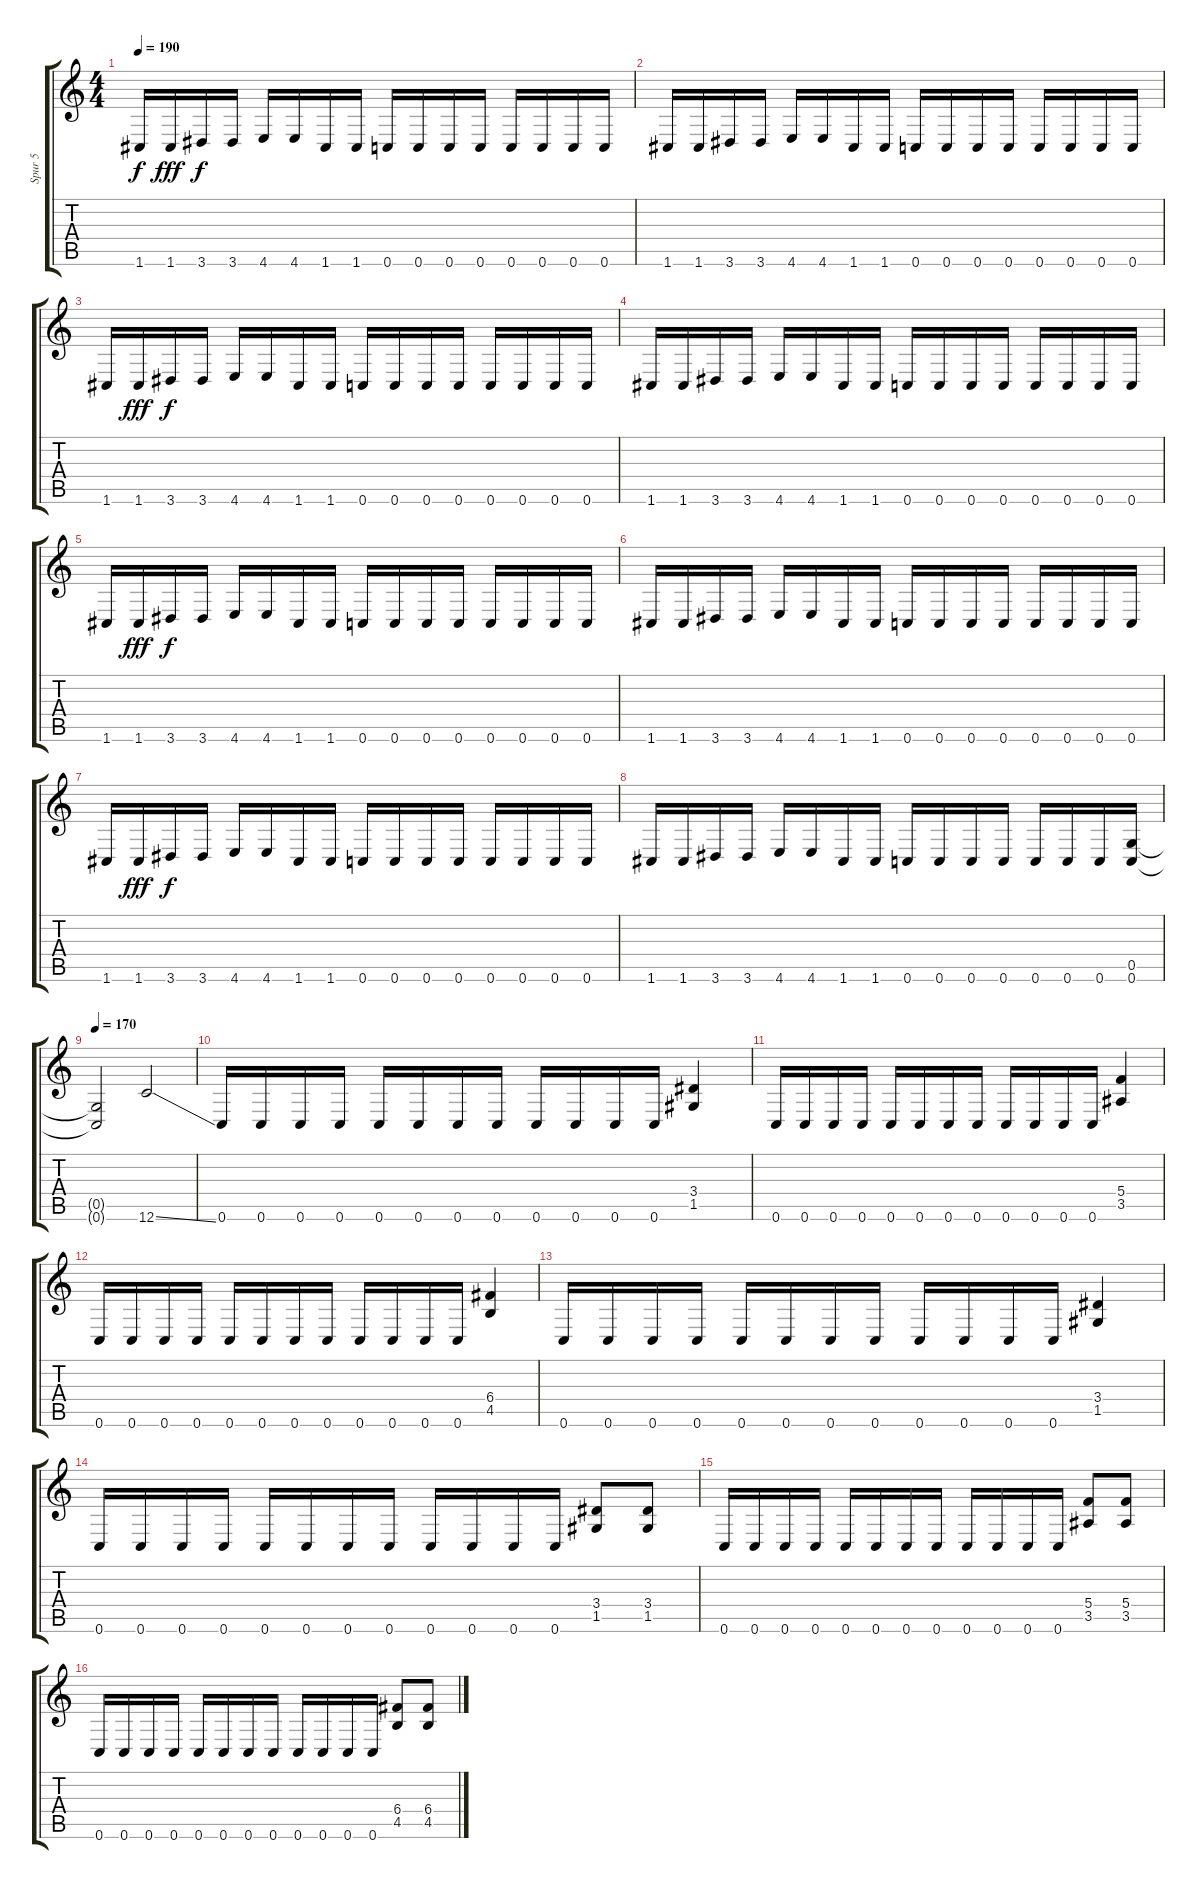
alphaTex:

\track ("Spur 5" "Spur 5") {instrument overdrivenguitar}
\staff {score tabs}
\tuning (D4 A3 F3 C3 G2 C2) {hide}
\ts (4 4)
\tempo 190
\clef g2
\ks c
1.6.16{dy f} 1.6.16{dy fff} 3.6.16{dy f} 3.6.16 4.6.16 4.6.16 1.6.16 1.6.16 0.6.16 0.6.16 0.6.16 0.6.16 0.6.16 0.6.16 0.6.16 0.6.16 |
1.6.16 1.6.16 3.6.16 3.6.16 4.6.16 4.6.16 1.6.16 1.6.16 0.6.16 0.6.16 0.6.16 0.6.16 0.6.16 0.6.16 0.6.16 0.6.16 |
1.6.16 1.6.16{dy fff} 3.6.16{dy f} 3.6.16 4.6.16 4.6.16 1.6.16 1.6.16 0.6.16 0.6.16 0.6.16 0.6.16 0.6.16 0.6.16 0.6.16 0.6.16 |
1.6.16 1.6.16 3.6.16 3.6.16 4.6.16 4.6.16 1.6.16 1.6.16 0.6.16 0.6.16 0.6.16 0.6.16 0.6.16 0.6.16 0.6.16 0.6.16 |
1.6.16 1.6.16{dy fff} 3.6.16{dy f} 3.6.16 4.6.16 4.6.16 1.6.16 1.6.16 0.6.16 0.6.16 0.6.16 0.6.16 0.6.16 0.6.16 0.6.16 0.6.16 |
1.6.16 1.6.16 3.6.16 3.6.16 4.6.16 4.6.16 1.6.16 1.6.16 0.6.16 0.6.16 0.6.16 0.6.16 0.6.16 0.6.16 0.6.16 0.6.16 |
1.6.16 1.6.16{dy fff} 3.6.16{dy f} 3.6.16 4.6.16 4.6.16 1.6.16 1.6.16 0.6.16 0.6.16 0.6.16 0.6.16 0.6.16 0.6.16 0.6.16 0.6.16 |
1.6.16 1.6.16 3.6.16 3.6.16 4.6.16 4.6.16 1.6.16 1.6.16 0.6.16 0.6.16 0.6.16 0.6.16 0.6.16 0.6.16 0.6.16 (0.5 0.6).16 |
\tempo 170
(0.5{t} 0.6{t}).2 12.6{ss}.2 |
0.6.16 0.6.16 0.6.16 0.6.16 0.6.16 0.6.16 0.6.16 0.6.16 0.6.16 0.6.16 0.6.16 0.6.16 (3.4 1.5).4 |
0.6.16 0.6.16 0.6.16 0.6.16 0.6.16 0.6.16 0.6.16 0.6.16 0.6.16 0.6.16 0.6.16 0.6.16 (5.4 3.5).4 |
0.6.16 0.6.16 0.6.16 0.6.16 0.6.16 0.6.16 0.6.16 0.6.16 0.6.16 0.6.16 0.6.16 0.6.16 (6.4 4.5).4 |
0.6.16 0.6.16 0.6.16 0.6.16 0.6.16 0.6.16 0.6.16 0.6.16 0.6.16 0.6.16 0.6.16 0.6.16 (3.4 1.5).4 |
0.6.16 0.6.16 0.6.16 0.6.16 0.6.16 0.6.16 0.6.16 0.6.16 0.6.16 0.6.16 0.6.16 0.6.16 (3.4 1.5).8 (3.4 1.5).8 |
0.6.16 0.6.16 0.6.16 0.6.16 0.6.16 0.6.16 0.6.16 0.6.16 0.6.16 0.6.16 0.6.16 0.6.16 (5.4 3.5).8 (5.4 3.5).8 |
0.6.16 0.6.16 0.6.16 0.6.16 0.6.16 0.6.16 0.6.16 0.6.16 0.6.16 0.6.16 0.6.16 0.6.16 (6.4 4.5).8 (6.4 4.5).8
